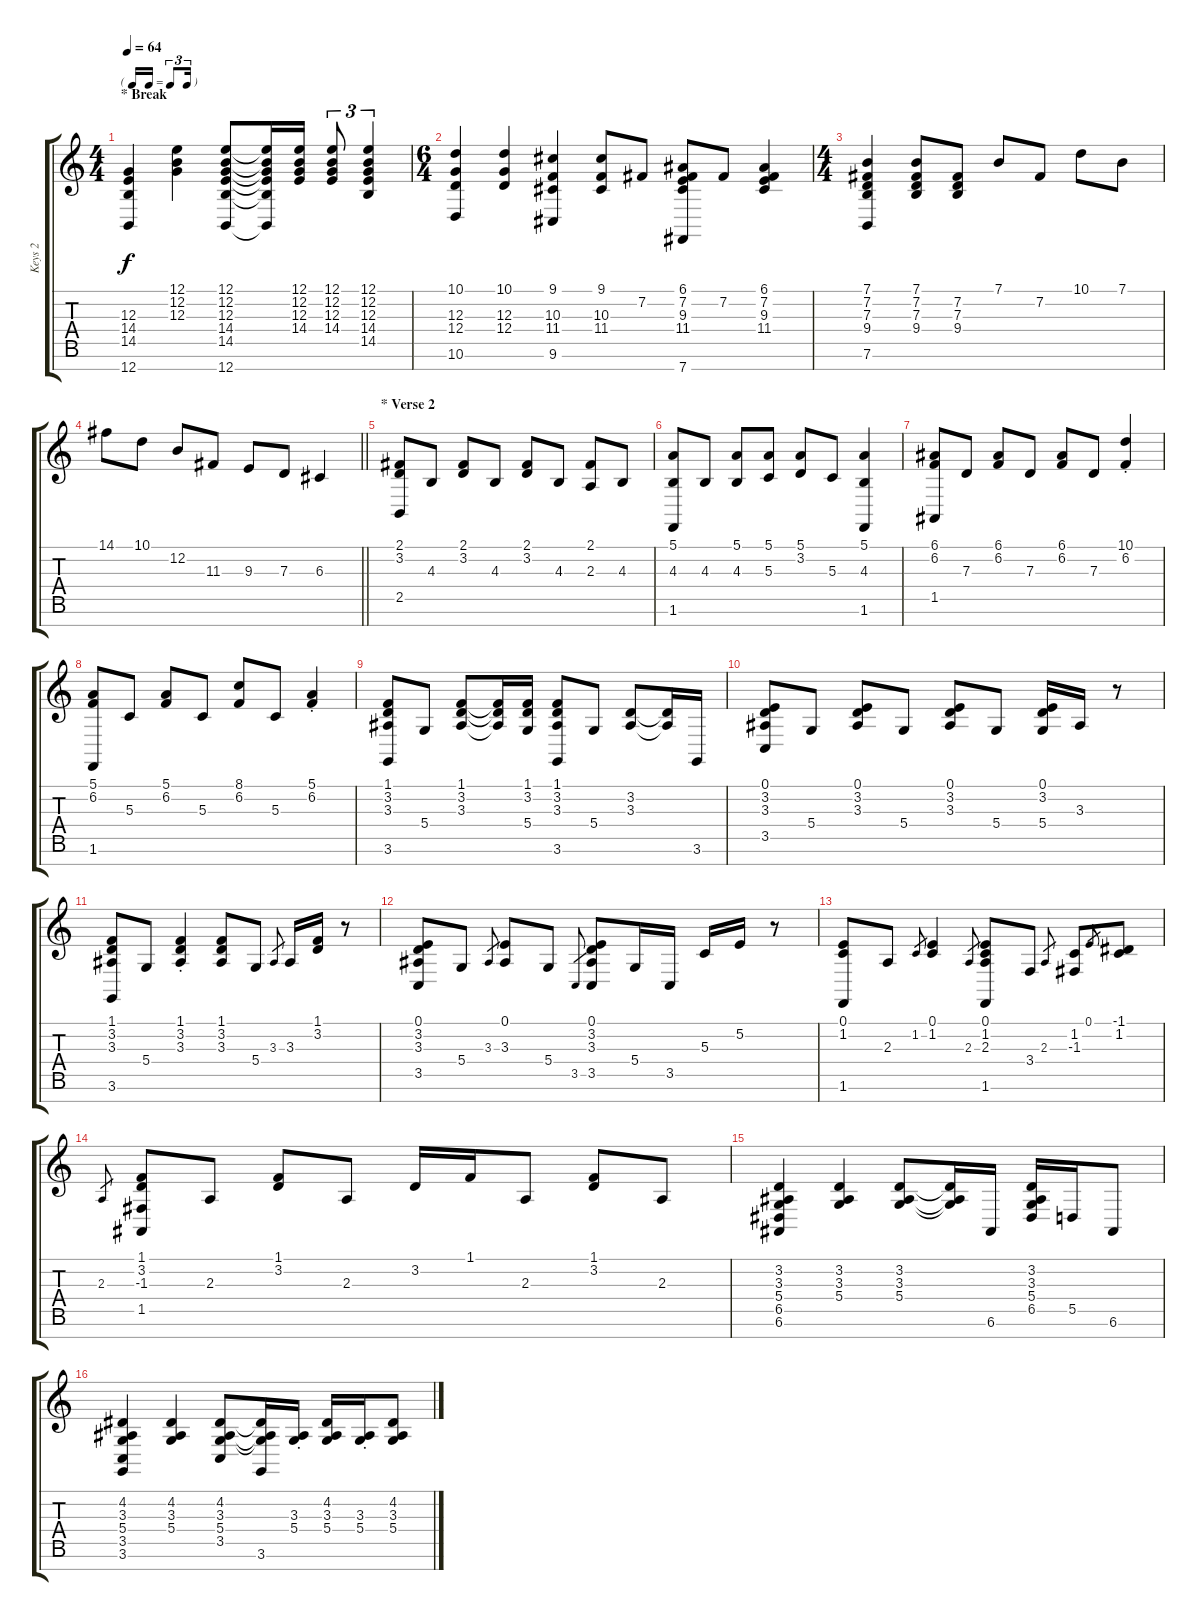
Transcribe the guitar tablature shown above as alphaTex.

\track ("Keys 2" "Keys 2") {instrument electricgrandpiano}
\staff {score tabs}
\tuning (E4 B3 G3 D3 A2 E2 B1) {hide}
\ts (4 4)
\tf triplet16th
\section ("" "* Break")
\tempo 64
\clef g2
\ks c
(12.3 14.4 14.5 12.7).4{dy f} (12.1 12.2 12.3).4 (12.1 12.2 12.3 14.4 14.5 12.7).8 (12.1{t} 12.2{t} 12.3{t} 14.4{t} 14.5{t} 12.7{t}).16 (12.1 12.2 12.3 14.4).16 (12.1 12.2 12.3 14.4).8{tu (3 2)} (12.1 12.2 12.3 14.4 14.5).4{tu (3 2)} |
\ts (6 4)
(10.1 12.3 12.4 10.6).4 (10.1 12.3 12.4).4 (9.1 10.3 11.4 9.6).4 (9.1 10.3 11.4).8 7.2.8 (6.1 7.2 9.3 11.4 7.7).8 7.2.8 (6.1 7.2 9.3 11.4).4 |
\ts (4 4)
(7.1 7.2 7.3 9.4 7.6).4 (7.1 7.2 7.3 9.4).8 (7.2 7.3 9.4).8 7.1.8 7.2.8 10.1.8 7.1.8 |
\barLineRight lightlight
14.1.8 10.1.8 12.2.8 11.3.8 9.3.8 7.3.8 6.3.4 |
\section ("" "* Verse 2")
(2.1 3.2 2.5).8 4.3.8 (2.1 3.2).8 4.3.8 (2.1 3.2).8 4.3.8 (2.1 2.3).8 4.3.8 |
(5.1 4.3 1.6).8 4.3.8 (5.1 4.3).8 (5.1 5.3).8 (5.1 3.2).8 5.3.8 (5.1 4.3 1.6).4 |
(6.1 6.2 1.5).8 7.3.8 (6.1 6.2).8 7.3.8 (6.1 6.2).8 7.3.8 (10.1{st} 6.2{st}).4 |
(5.1 6.2 1.6).8 5.3.8 (5.1 6.2).8 5.3.8 (8.1 6.2).8 5.3.8 (5.1{st} 6.2{st}).4 |
(1.1 3.2 3.3 3.6).8 5.4.8 (1.1 3.2 3.3).8 (1.1{t} 3.2{t} 3.3{t}).16 (1.1 3.2 5.4).16 (1.1 3.2 3.3 3.6).8 5.4.8 (3.2 3.3).8 (3.2{t} 3.3{t}).16 3.6.16 |
(0.1 3.2 3.3 3.5).8 5.4.8 (0.1 3.2 3.3).8 5.4.8 (0.1 3.2 3.3).8 5.4.8 (0.1 3.2 5.4).16 3.3.16 r.8 |
(1.1 3.2 3.3 3.6).8 5.4.8 (1.1{st} 3.2{st} 3.3{st}).4 (1.1 3.2 3.3).8 5.4.8 3.3.8{gr} 3.3.16 (1.1 3.2).16 r.8 |
(0.1 3.2 3.3 3.5).8 5.4.8 3.3.8{gr} (0.1 3.3).8 5.4.8 3.5.8{gr} (0.1 3.2 3.3 3.5).8 5.4.16 3.5.16 5.3.16 5.2.16 r.8 |
(0.1 1.2 1.6).8 2.3.8 1.2.8{gr} (0.1 1.2).4 2.3.8{gr} (0.1 1.2 2.3 1.6).8 3.4.8 2.3.8{gr} (1.2 -1.3).8 0.1.8{gr} (-1.1 1.2).8 |
2.3.8{gr} (1.1 3.2 -1.3 1.5).8 2.3.8 (1.1 3.2).8 2.3.8 3.2.16 1.1.16 2.3.8 (1.1 3.2).8 2.3.8 |
(3.2 3.3 5.4 6.5 6.6).4 (3.2 3.3 5.4).4 (3.2 3.3 5.4).8 (3.2{t} 3.3{t} 5.4{t}).16 6.6.16 (3.2 3.3 5.4 6.5).16 5.5.16 6.6.8 |
(4.2 3.3 5.4 3.5 3.6).4 (4.2 3.3 5.4).4 (4.2 3.3 5.4 3.5).8 (4.2{t} 3.3{t} 5.4{t} 3.6).16 (3.3{st} 5.4{st}).16 (4.2 3.3 5.4).16 (3.3{st} 5.4{st}).16 (4.2 3.3 5.4).8
